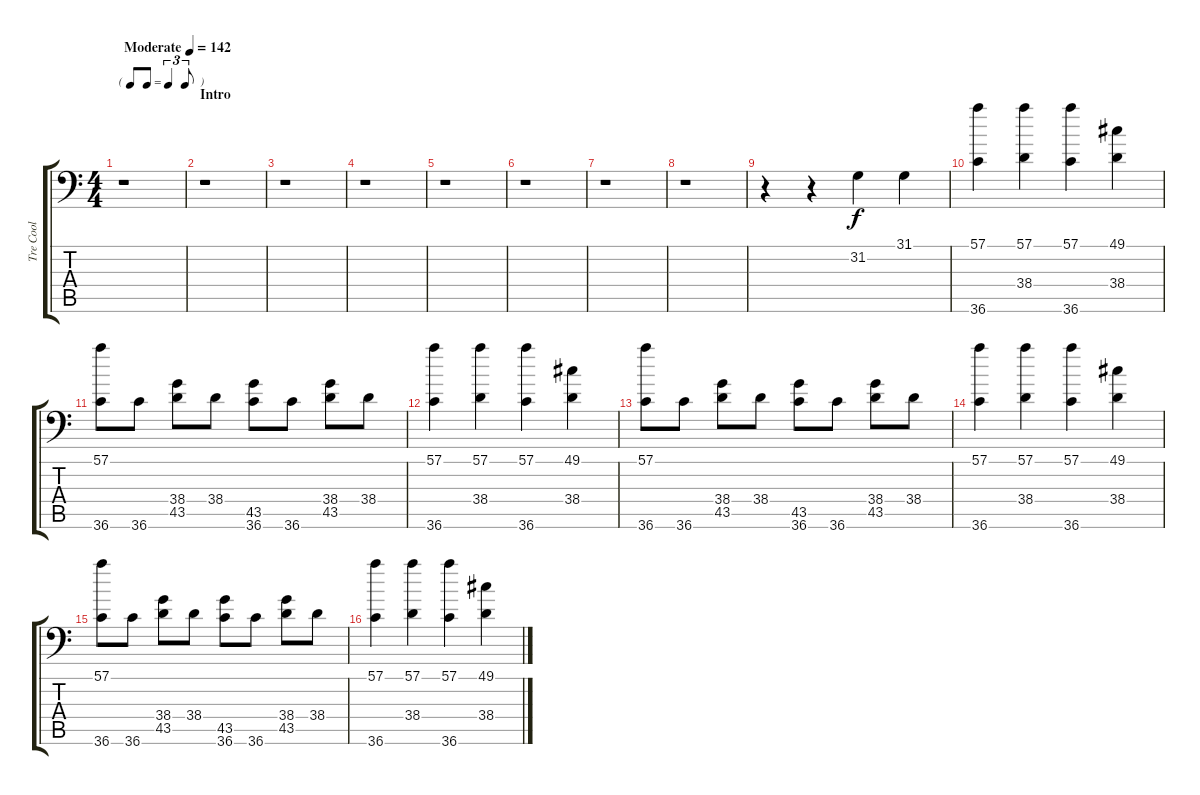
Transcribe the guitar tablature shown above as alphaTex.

\track ("Tre Cool" "Tre Cool") {instrument acousticgrandpiano}
\staff {score tabs}
\tuning (C-1 C-1 C-1 C-1 C-1 C-1) {hide}
\ts (4 4)
\tf triplet8th
\tempo (142 "Moderate")
\clef f4
\ks c
r.1{dy f instrument acousticgrandpiano} |
\section ("" "Intro")
r.1 |
r.1 |
r.1 |
r.1 |
r.1 |
r.1 |
r.1 |
r.4 r.4 31.2.4 31.1.4 |
(57.1 36.6).4 (57.1 38.4).4 (57.1 36.6).4 (49.1 38.4).4 |
(57.1 36.6).8 36.6.8 (38.4 43.5).8 38.4.8 (43.5 36.6).8 36.6.8 (38.4 43.5).8 38.4.8 |
(57.1 36.6).4 (57.1 38.4).4 (57.1 36.6).4 (49.1 38.4).4 |
(57.1 36.6).8 36.6.8 (38.4 43.5).8 38.4.8 (43.5 36.6).8 36.6.8 (38.4 43.5).8 38.4.8 |
(57.1 36.6).4 (57.1 38.4).4 (57.1 36.6).4 (49.1 38.4).4 |
(57.1 36.6).8 36.6.8 (38.4 43.5).8 38.4.8 (43.5 36.6).8 36.6.8 (38.4 43.5).8 38.4.8 |
(57.1 36.6).4 (57.1 38.4).4 (57.1 36.6).4 (49.1 38.4).4
